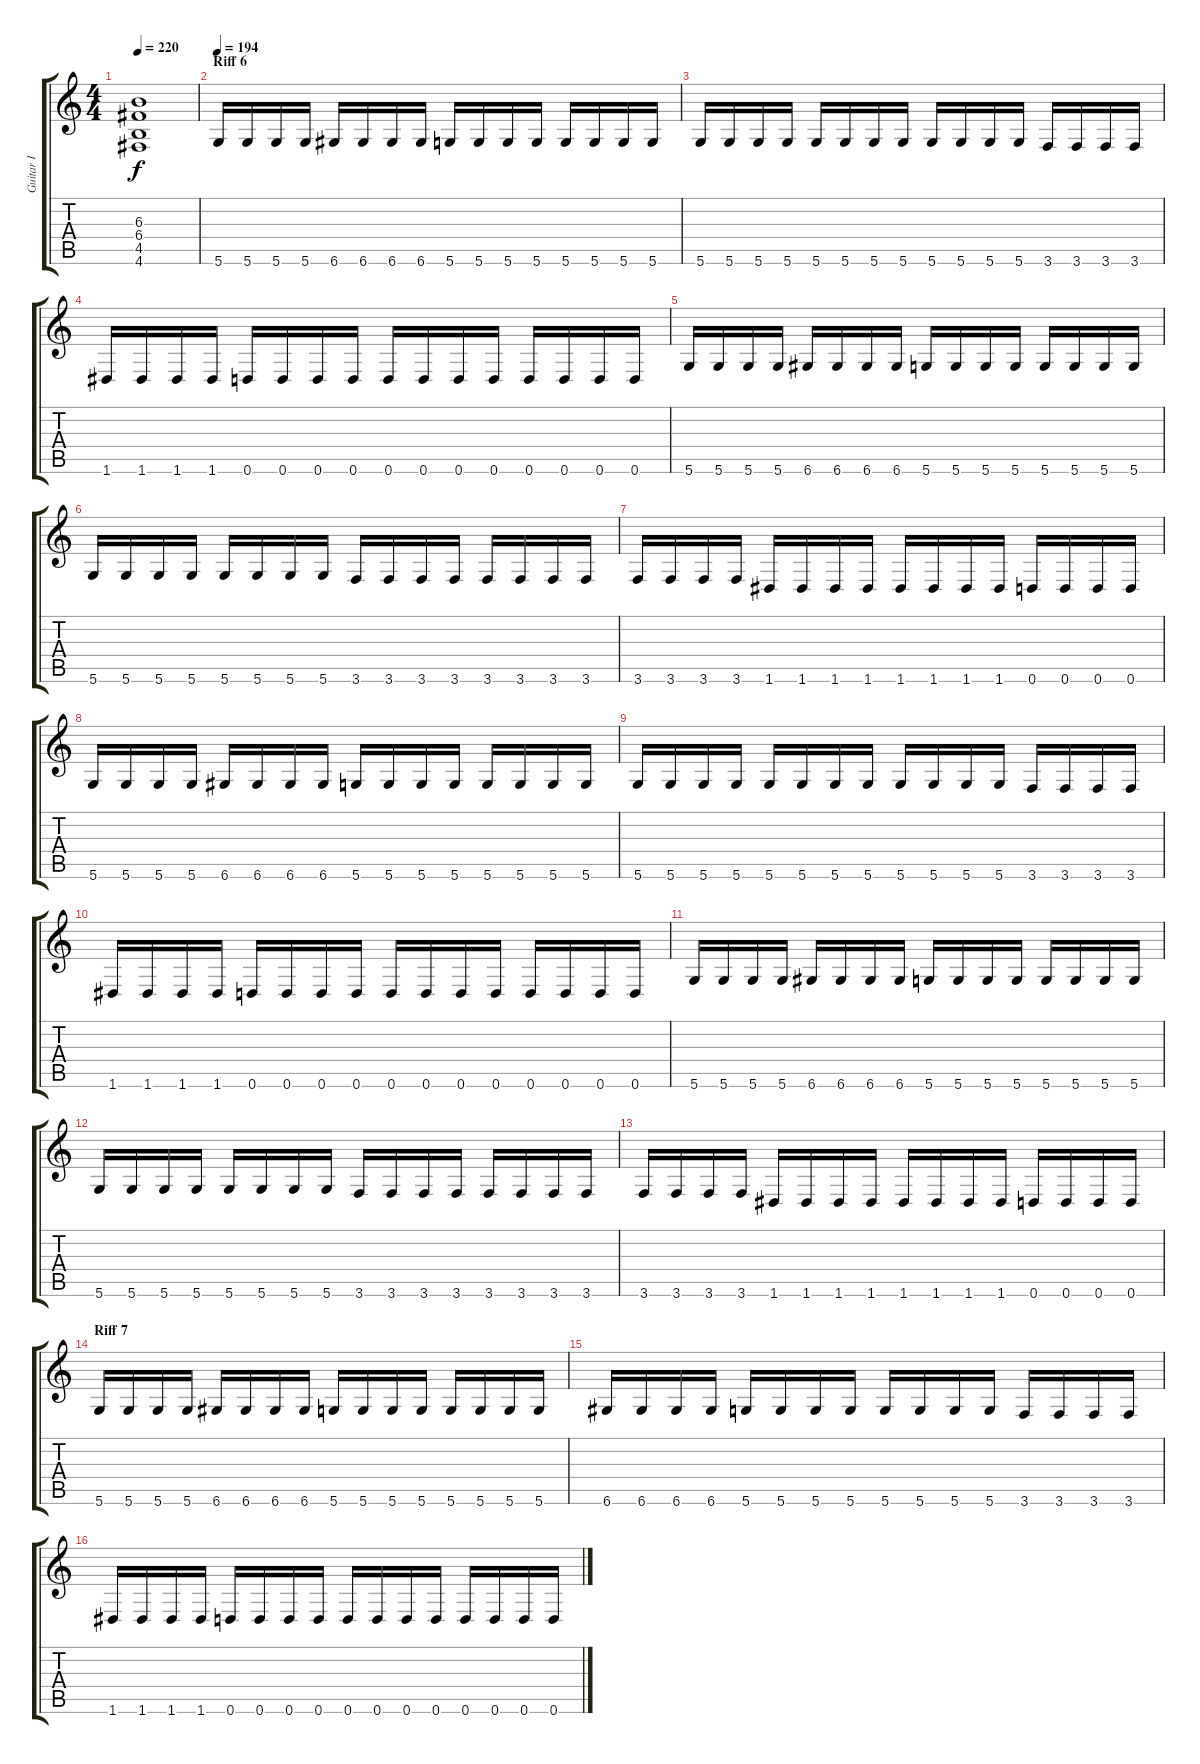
\track ("Guitar I" "Guitar I") {instrument distortionguitar}
\staff {score tabs}
\tuning (D4 A3 F3 C3 G2 D2) {hide}
\ts (4 4)
\tempo 220
\clef g2
\ks c
(6.3 6.4 4.5 4.6).1{dy f} |
\section ("" "Riff 6")
\tempo 194
5.6.16 5.6.16 5.6.16 5.6.16 6.6.16 6.6.16 6.6.16 6.6.16 5.6.16 5.6.16 5.6.16 5.6.16 5.6.16 5.6.16 5.6.16 5.6.16 |
5.6.16 5.6.16 5.6.16 5.6.16 5.6.16 5.6.16 5.6.16 5.6.16 5.6.16 5.6.16 5.6.16 5.6.16 3.6.16 3.6.16 3.6.16 3.6.16 |
1.6.16 1.6.16 1.6.16 1.6.16 0.6.16 0.6.16 0.6.16 0.6.16 0.6.16 0.6.16 0.6.16 0.6.16 0.6.16 0.6.16 0.6.16 0.6.16 |
5.6.16 5.6.16 5.6.16 5.6.16 6.6.16 6.6.16 6.6.16 6.6.16 5.6.16 5.6.16 5.6.16 5.6.16 5.6.16 5.6.16 5.6.16 5.6.16 |
5.6.16 5.6.16 5.6.16 5.6.16 5.6.16 5.6.16 5.6.16 5.6.16 3.6.16 3.6.16 3.6.16 3.6.16 3.6.16 3.6.16 3.6.16 3.6.16 |
3.6.16 3.6.16 3.6.16 3.6.16 1.6.16 1.6.16 1.6.16 1.6.16 1.6.16 1.6.16 1.6.16 1.6.16 0.6.16 0.6.16 0.6.16 0.6.16 |
5.6.16 5.6.16 5.6.16 5.6.16 6.6.16 6.6.16 6.6.16 6.6.16 5.6.16 5.6.16 5.6.16 5.6.16 5.6.16 5.6.16 5.6.16 5.6.16 |
5.6.16 5.6.16 5.6.16 5.6.16 5.6.16 5.6.16 5.6.16 5.6.16 5.6.16 5.6.16 5.6.16 5.6.16 3.6.16 3.6.16 3.6.16 3.6.16 |
1.6.16 1.6.16 1.6.16 1.6.16 0.6.16 0.6.16 0.6.16 0.6.16 0.6.16 0.6.16 0.6.16 0.6.16 0.6.16 0.6.16 0.6.16 0.6.16 |
5.6.16 5.6.16 5.6.16 5.6.16 6.6.16 6.6.16 6.6.16 6.6.16 5.6.16 5.6.16 5.6.16 5.6.16 5.6.16 5.6.16 5.6.16 5.6.16 |
5.6.16 5.6.16 5.6.16 5.6.16 5.6.16 5.6.16 5.6.16 5.6.16 3.6.16 3.6.16 3.6.16 3.6.16 3.6.16 3.6.16 3.6.16 3.6.16 |
3.6.16 3.6.16 3.6.16 3.6.16 1.6.16 1.6.16 1.6.16 1.6.16 1.6.16 1.6.16 1.6.16 1.6.16 0.6.16 0.6.16 0.6.16 0.6.16 |
\section ("" "Riff 7")
5.6.16 5.6.16 5.6.16 5.6.16 6.6.16 6.6.16 6.6.16 6.6.16 5.6.16 5.6.16 5.6.16 5.6.16 5.6.16 5.6.16 5.6.16 5.6.16 |
6.6.16 6.6.16 6.6.16 6.6.16 5.6.16 5.6.16 5.6.16 5.6.16 5.6.16 5.6.16 5.6.16 5.6.16 3.6.16 3.6.16 3.6.16 3.6.16 |
1.6.16 1.6.16 1.6.16 1.6.16 0.6.16 0.6.16 0.6.16 0.6.16 0.6.16 0.6.16 0.6.16 0.6.16 0.6.16 0.6.16 0.6.16 0.6.16
